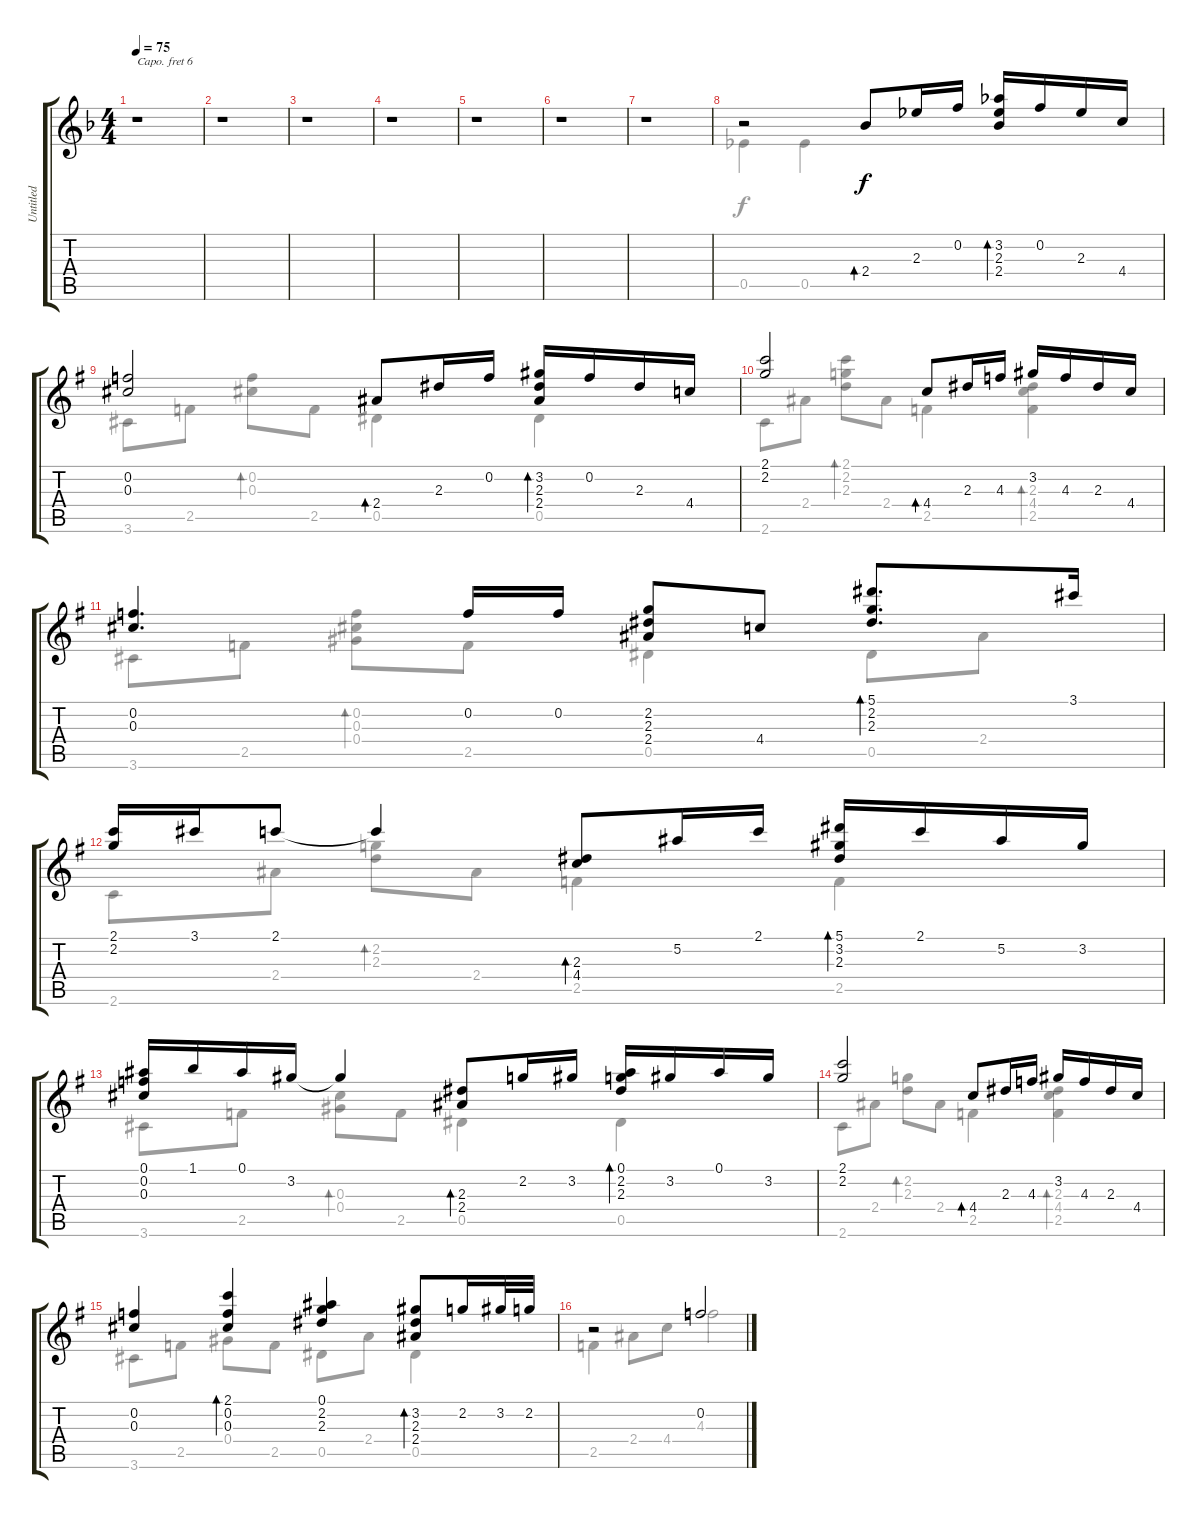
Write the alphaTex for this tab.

\track ("Untitled" "Untitled") {instrument acousticguitarnylon}
\staff {score tabs}
\capo 6
\tuning (E4 B3 G3 D3 A2 E2) {hide}
\voice
\ts (4 4)
\tempo 75
\clef g2
\ks f
r.1{dy f} |
r.1 |
r.1 |
r.1 |
r.1 |
r.1 |
r.1 |
r.2 2.4.8{bd 30} 2.3.16 0.2.16 (3.2 2.3 2.4).16{bd 30} 0.2.16 2.3.16 4.4.16 |
\ks g
(0.2 0.3).2 2.4.8{bd 30} 2.3.16 0.2.16 (3.2 2.3 2.4).16{bd 30} 0.2.16 2.3.16 4.4.16 |
(2.1 2.2).2 4.4.8{bd 30} 2.3.16 4.3.16 3.2.16 4.3.16 2.3.16 4.4.16 |
(0.2 0.3).4{d} 0.2.16 0.2.16 (2.2 2.3 2.4).8 4.4.8 (5.1 2.2 2.3).8{d bd 30} 3.1.16 |
(2.1 2.2).16 3.1.16 2.1.8 2.1{t}.4 (2.3 4.4).8{bd 30} 5.2.16 2.1.16 (5.1 3.2 2.3).16{bd 30} 2.1.16 5.2.16 3.2.16 |
(0.1 0.2 0.3).16 1.1.16 0.1.16 3.2.16 3.2{t}.4 (2.3 2.4).8{bd 30} 2.2.16 3.2.16 (0.1 2.2 2.3).16{bd 30} 3.2.16 0.1.16 3.2.16 |
(2.1 2.2).2 4.4.8{bd 30} 2.3.16 4.3.16 3.2.16 4.3.16 2.3.16 4.4.16 |
(0.2 0.3).4 (2.1 0.2 0.3).4{bd 30} (0.1 2.2 2.3).4 (3.2 2.3 2.4).8{bd 30} 2.2.16 3.2.32 2.2.32 |
r.2 0.2.2
\voice
\clef g2
\ottava regular
\simile none
\ks f
|
|
|
|
|
|
|
0.5.4 0.5.4 |
\ks g
3.6.8 2.5.8 (0.2 0.3).8{bd 30} 2.5.8 0.5.4 0.5.4 |
2.6.8 2.4.8 (2.1 2.2 2.3).8{bd 30} 2.4.8 2.5.4 (2.3 4.4 2.5).4{bd 30} |
3.6.8 2.5.8 (0.2 0.3 0.4).8{bd 30} 2.5.8 0.5.4 0.5.8 2.4.8 |
2.6.8 2.4.8 (2.2 2.3).8{bd 30} 2.4.8 2.5.4 2.5.4 |
3.6.8 2.5.8 (0.3 0.4).8{bd 30} 2.5.8 0.5.4 0.5.4 |
2.6.8 2.4.8 (2.2 2.3).8{bd 30} 2.4.8 2.5.4 (2.3 4.4 2.5).4{bd 30} |
3.6.8 2.5.8 0.4.8 2.5.8 0.5.8 2.4.8 0.5.4 |
2.5.4 2.4.8 4.4.8 4.3.2
